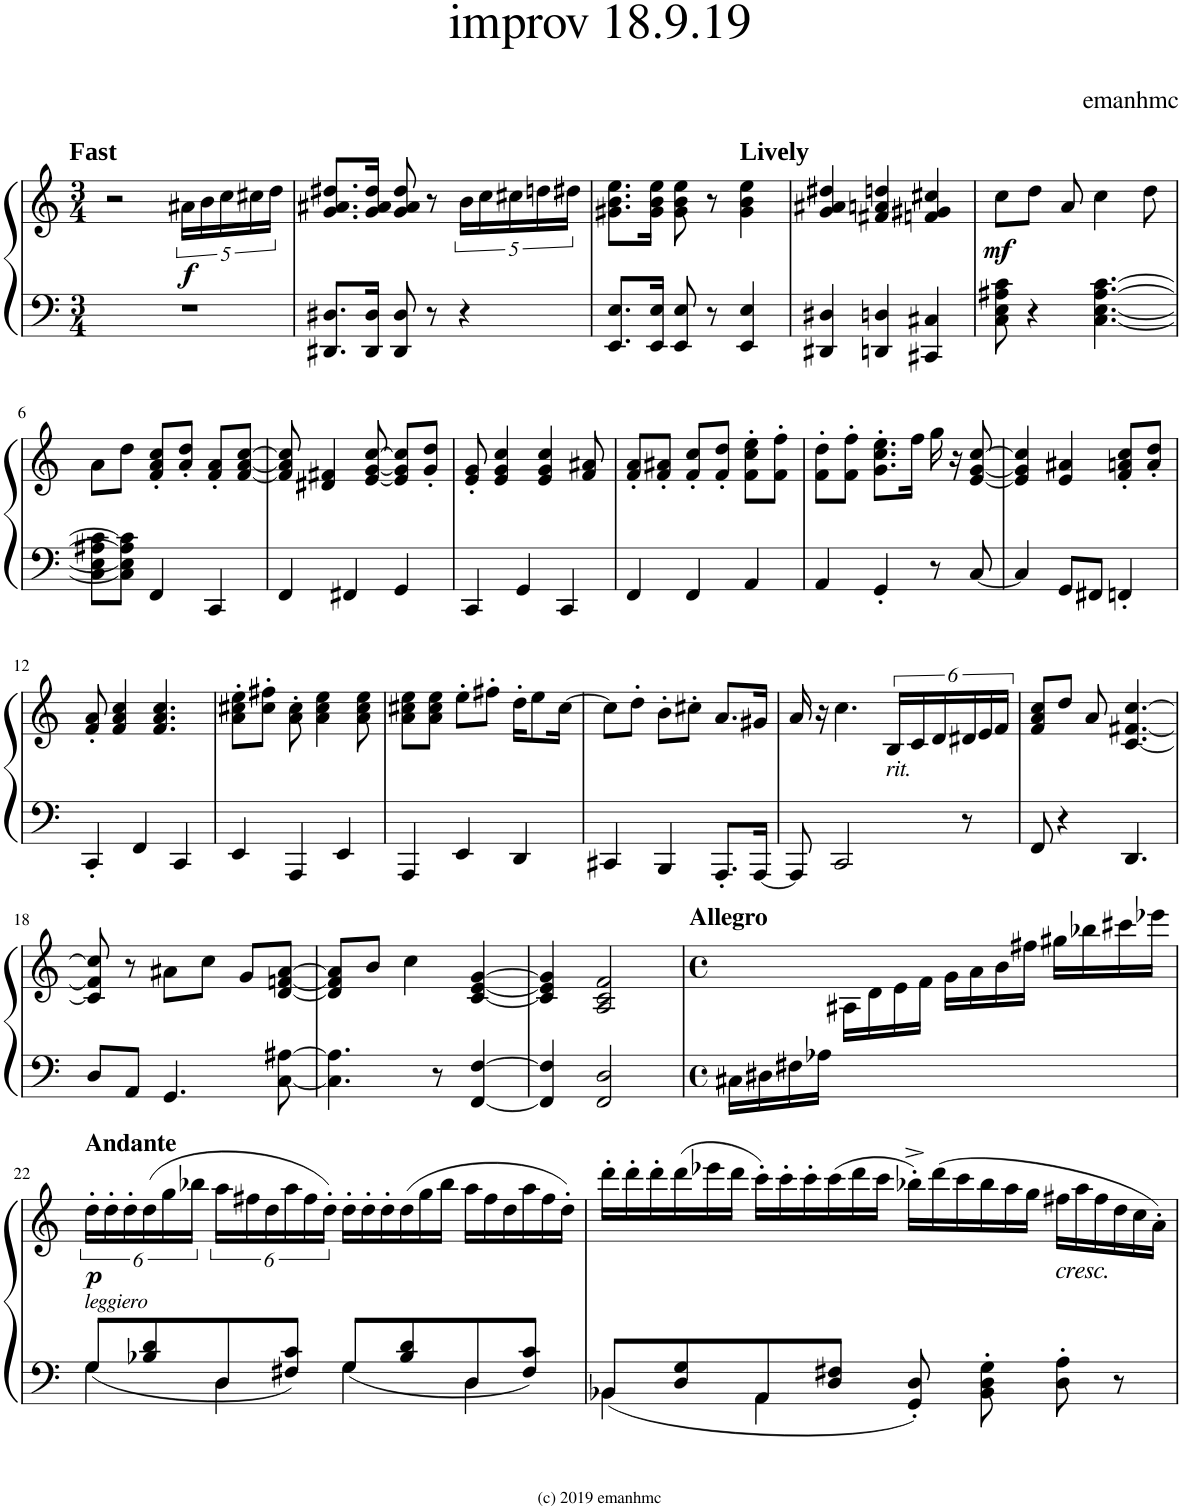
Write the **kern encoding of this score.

**kern	**kern	**dynam
*part1	*part1	*part1
*staff2	*staff1	*staff1/2
*I"Piano	*	*
*I'Pno.	*	*
*clefF4	*clefG2	*
*k[]	*k[]	*
*M3/4	*M3/4	*
=1	=1	=1
!	!LO:TX:a:B:t=Fast	!
2.r	2r	.
!	!	!LO:DY:b
.	20a#X\LL	f
.	20b\	.
.	20cc\	.
.	20cc#X\	.
.	20dd\JJ	.
=2	=2	=2
8.DD#X/ 8.D#X/L	8.g/ 8.a#X/ 8.dd#X/L	.
16DD#/ 16D#/Jk	16g/ 16a#/ 16dd#/Jk	.
8DD#/ 8D#/	8g/ 8a#/ 8dd#/	.
8r	8r	.
4r	20b\LL	.
.	20cc\	.
.	20cc#X\	.
.	20ddn\	.
.	20dd#X\JJ	.
=3	=3	=3
8.EE/ 8.E/L	8.g#X\ 8.b\ 8.ee\L	.
16EE/ 16E/Jk	16g#\ 16b\ 16ee\Jk	.
8EE/ 8E/	8g#\ 8b\ 8ee\	.
8r	8r	.
!	!LO:TX:a:B:t=Lively	!
4EE/ 4E/	4g#\ 4b\ 4ee\	.
=4	=4	=4
4DD#X/ 4D#X/	4g/ 4a#X/ 4dd#X/	.
4DDn/ 4Dn/	4f#X/ 4an/ 4ddn/	.
4CC#X/ 4C#X/	4fn/ 4g#X/ 4cc#X/	.
=5	=5	=5
!	!	!LO:DY:b
8C\ 8E\ 8A#X\ 8c\	8cc\L	mf
4r	8dd\J	.
.	8a/	.
[4.C\ [4.E\ [4.A#\ [4.c\	4cc\	.
.	8dd\	.
!!LO:LB:g=z
=6	=6	=6
8C\ 8E\ 8A#X\ 8c\L	8a\L	.
8C\] 8E\] 8A#\] 8c\]J	8dd\J	.
4FF/	8f/' 8a/' 8cc/'L	.
.	8a/' 8dd/'J	.
4CC/	8f/' 8a/'L	.
.	[8f/ [8a/ [8cc/J	.
=7	=7	=7
4FF/	8f/] 8a/] 8cc/]	.
.	4d#X/ 4f#X/	.
4FF#X/	.	.
.	[8e/ [8g/ [8cc/	.
4GG/	8e/] 8g/] 8cc/]L	.
.	8g/' 8dd/'J	.
=8	=8	=8
4CC/	8e/' 8g/'	.
.	4e/ 4g/ 4cc/	.
4GG/	.	.
.	4e/ 4g/ 4cc/	.
4CC/	.	.
.	8f/ 8a#X/	.
=9	=9	=9
4FF/	8f/' 8a/'L	.
.	8f/' 8a#X/'J	.
4FF/	8f/' 8cc/'L	.
.	8f/' 8dd/'J	.
4AA/	8f\' 8cc\' 8ee\'L	.
.	8f\' 8ff\'J	.
=10	=10	=10
4AA/	8f\' 8dd\'L	.
.	8f\' 8ff\'J	.
4GG'/	8.g\' 8.cc\' 8.ee\'L	.
.	16ff\Jk	.
8r	16gg\	.
.	16r	.
[8C/	[8e/ [8g/ [8cc/	.
=11	=11	=11
4C/]	4e/] 4g/] 4cc/]	.
8GG/L	4e/ 4a#X/	.
8FF#X/J	.	.
4FFn'/	8f/' 8an/' 8cc/'L	.
.	8a/' 8dd/'J	.
!!LO:LB:g=z
=12	=12	=12
4CC'/	8f/' 8a/'	.
.	4f/ 4a/ 4cc/	.
4FF/	.	.
.	4.f/ 4.a/ 4.cc/	.
4CC/	.	.
=13	=13	=13
4EE/	8a\' 8cc#X\' 8ee\'L	.
.	8cc#\' 8ff#X\'J	.
4AAA/	8a\' 8cc#\'	.
.	4a\ 4cc#\ 4ee\	.
4EE/	.	.
.	8a\ 8cc#\ 8ee\	.
=14	=14	=14
4AAA/	8a\ 8cc#X\ 8ee\L	.
.	8a\ 8cc#\ 8ee\J	.
4EE/	8ee'\L	.
.	8ff#X'\J	.
4DD/	16dd'\KL	.
.	8ee\	.
.	[16cc#\Jk	.
=15	=15	=15
4CC#X/	8cc#\L]	.
.	8dd'\J	.
4BBB/	8b'\L	.
.	8cc#X'\J	.
8.AAA'/L	8.a/L	.
[16AAA/Jk	16g#X/Jk	.
=16	=16	=16
8AAA/]	16a/	.
.	16r	.
2CC/	4.cc\	.
!	!LO:TX:b:i:t=rit.	!
.	24B/LL	.
.	24c/	.
.	24d/	.
8r	24d#X/	.
.	24e/	.
.	24f/JJ	.
=17	=17	=17
8FF/	8f/ 8a/ 8cc/L	.
4r	8dd/J	.
.	8a/	.
4.DD/	[4.c/ [4.f#X/ [4.cc/	.
!!LO:LB:g=z
=18	=18	=18
8D/L	8c/] 8f#/] 8cc/]	.
8AA/J	8r	.
4.GG/	8a#X\L	.
.	8cc\J	.
.	8g/L	.
[8C\ [8A#X\	[8d/ [8fn/ [8a#/J	.
=19	=19	=19
4.C\] 4.A#\]	8d/] 8f/] 8a#/]L	.
.	8b/J	.
.	4cc\	.
8r	.	.
[4FF/ [4F/	[4c/ [4e/ [4g/	.
=20	=20	=20
4FF/] 4F/]	4c/] 4e/] 4g/]	.
2FF/ 2D/	2A/ 2c/ 2f/	.
=21	=21	=21
*M4/4	*M4/4	*
*met(c)	*met(c)	*
*	*^	*
!	!LO:TX:a:B:t=Allegro	!	!
16C#X\LL	1ryy	4ryy	.
16D#X\	.	.	.
16F#X\	.	.	.
16A-X\JJ	.	.	.
2.ryy	.	16A#X\LL	.
.	.	16d\	.
.	.	16e\	.
.	.	16f\JJ	.
.	.	16g\LL	.
.	.	16a\	.
.	.	16b\	.
.	.	16ff#X\JJ	.
.	.	16gg#X\LL	.
.	.	16bb-X\	.
.	.	16ccc#X\	.
.	.	16eee-X\JJ	.
!!LO:LB:g=z
=22	=22	=22	=22
*^	*	*	*
!	!	!LO:TX:b:i:t=leggiero	!	!
!	!	!LO:TX:a:B:t=Andante	!	!
!	!	!	!	!LO:DY:b
*	*	*v	*v	*
8G/L	4G\	24dd'\LL	p
.	.	24dd'\	.
.	.	24dd'\	.
8B-X/ 8d/	.	(24dd\	.
.	.	24gg\	.
.	.	24bb-X\JJ	.
8D/	4D\	24aa\LL	.
.	.	24ff#X\	.
.	.	24dd\	.
8F#X/ 8c/J	.	24aa\	.
.	.	24ff#\	.
.	.	24dd'\JJ)	.
8G/L	4G\	24dd'\LL	.
.	.	24dd'\	.
.	.	24dd'\	.
8B-/ 8d/	.	(24dd\	.
.	.	24gg\	.
.	.	24bb-\JJ	.
8D/	4D\	24aa\LL	.
.	.	24ff#\	.
.	.	24dd\	.
8F#/ 8c/J	.	24aa\	.
.	.	24ff#\	.
.	.	24dd'\JJ)	.
=23	=23	=23	=23
8BB-X/L	4BB-\	24ddd'\LL	.
.	.	24ddd'\	.
.	.	24ddd'\	.
8D/ 8G/	.	(24ddd\	.
.	.	24eee-X\	.
.	.	24ddd\JJ	.
8AA/	4AA\	24ccc'\LL)	.
.	.	24ccc'\	.
.	.	24ccc'\	.
8D/ 8F#X/J	.	(24ccc\	.
.	.	24ddd\	.
.	.	24ccc\JJ	.
8GG/' 8D/'	2ryy	24bb-X'^\LL)	.
.	.	(24ddd\	.
.	.	24ccc\	.
8BB-\' 8D\' 8G\'	.	24bb-\	.
.	.	24aa\	.
.	.	24gg\JJ	.
!	!	!LO:TX:b:i:t=cresc.	!
8D\' 8A\'	.	24ff#X\LL	.
.	.	24aa\	.
.	.	24ff#\	.
8r	.	24dd\	.
.	.	24cc\	.
.	.	24a'\JJ)	.
*v	*v	*	*
=	=	=
*-	*-	*-
